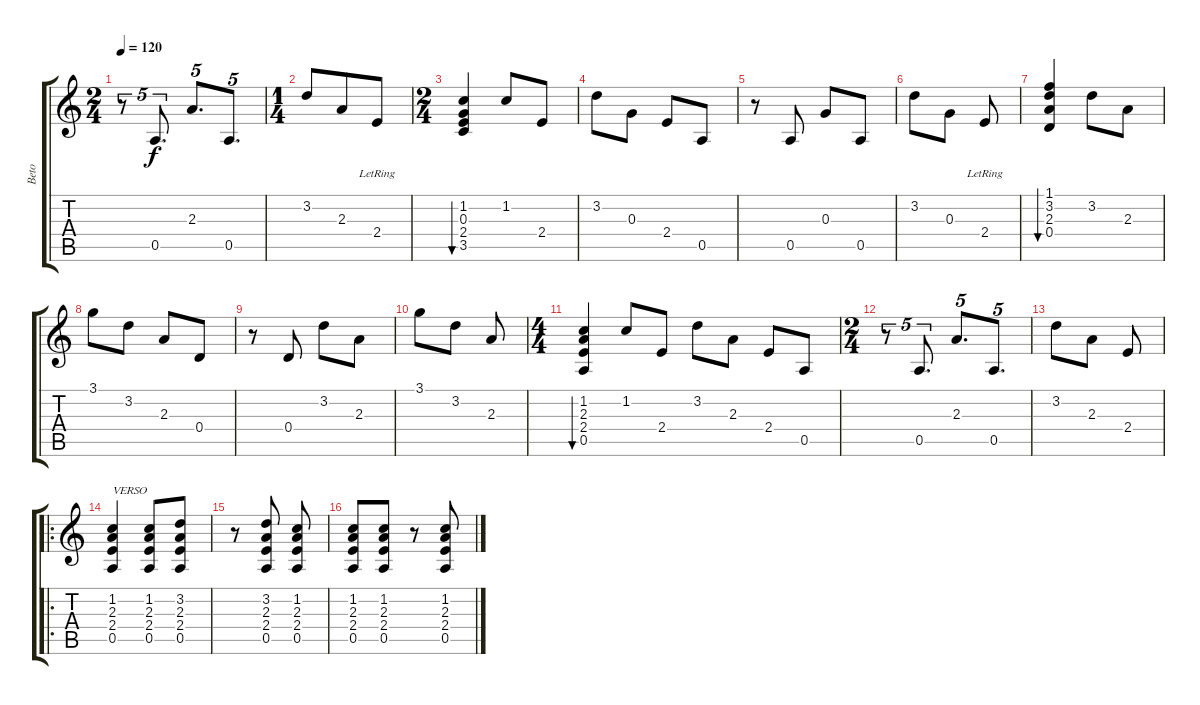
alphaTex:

\track ("Beto" "Beto") {instrument electricguitarclean}
\staff {score tabs}
\tuning (E4 B3 G3 D3 A2 E2) {hide}
\ts (2 4)
\tempo 120
\clef g2
\ks c
r.8{tu (5 4) dy f} 0.5.8{d tu (5 4)} 2.3.8{d tu (5 4)} 0.5.8{d tu (5 4)} |
\ts (1 4)
3.2.8 2.3.8 2.4{lr}.8 |
\ts (2 4)
(1.2 0.3 2.4 3.5).4{bu 60} 1.2.8 2.4.8 |
3.2.8 0.3.8 2.4.8 0.5.8 |
r.8 0.5.8 0.3.8 0.5.8 |
3.2.8 0.3.8 2.4{lr}.8 |
(1.1 3.2 2.3 0.4).4{bu 60} 3.2.8 2.3.8 |
3.1.8 3.2.8 2.3.8 0.4.8 |
r.8 0.4.8 3.2.8 2.3.8 |
3.1.8 3.2.8 2.3.8 |
\ts (4 4)
(1.2 2.3 2.4 0.5).4{bu 60} 1.2.8 2.4.8 3.2.8 2.3.8 2.4.8 0.5.8 |
\ts (2 4)
r.8{tu (5 4)} 0.5.8{d tu (5 4)} 2.3.8{d tu (5 4)} 0.5.8{d tu (5 4)} |
3.2.8 2.3.8 2.4.8 |
\ro
(1.2 2.3 2.4 0.5).4{txt "VERSO"} (1.2 2.3 2.4 0.5).8 (3.2 2.3 2.4 0.5).8 |
r.8 (3.2 2.3 2.4 0.5).8 (1.2 2.3 2.4 0.5).8 |
(1.2 2.3 2.4 0.5).8 (1.2 2.3 2.4 0.5).8 r.8 (1.2 2.3 2.4 0.5).8
